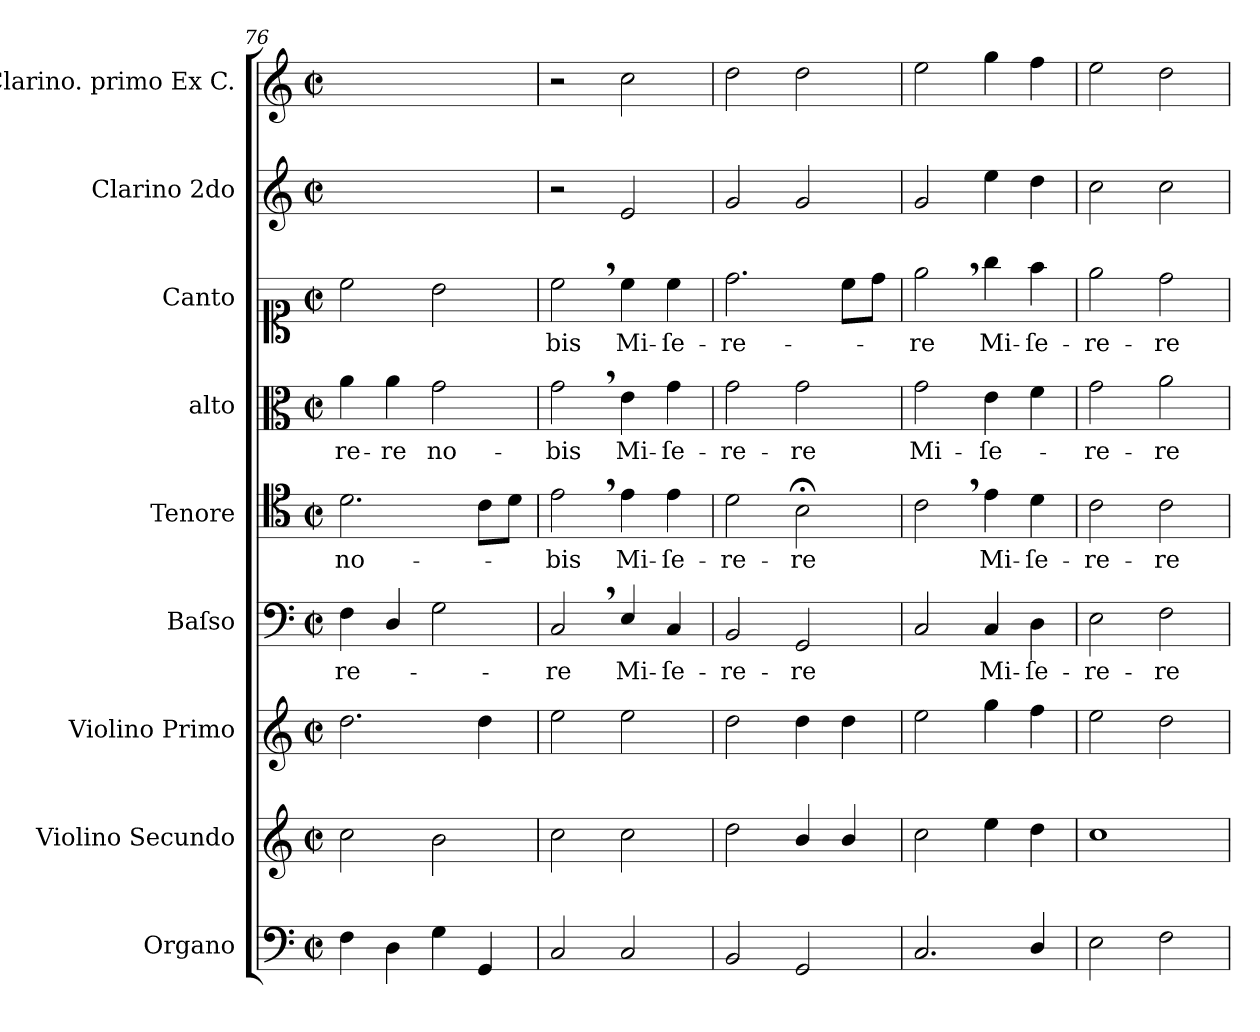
**kern	**kern	**kern	**kern	**text	**kern	**text	**kern	**text	**kern	**text	**kern	**kern
*part9	*part8	*part7	*part6	*part6	*part5	*part5	*part4	*part4	*part3	*part3	*part2	*part1
*staff9	*staff8	*staff7	*staff6	*staff6	*staff5	*staff5	*staff4	*staff4	*staff3	*staff3	*staff2	*staff1
*I"Organo	*I"Violino Secundo	*I"Violino Primo	*I"Baſso	*	*I"Tenore	*	*I"alto	*	*I"Canto	*	*I"Clarino 2do	*I"Clarino. primo Ex C.
*I'org	*I'vl 2	*I'vl 1	*I'B	*	*I'T	*	*I'A	*	*	*	*	*
*clefF4	*clefG2	*clefG2	*clefF4	*	*clefC4	*	*clefC3	*	*clefC1	*	*clefG2	*clefG2
*k[]	*k[]	*k[]	*k[]	*	*k[]	*	*k[]	*	*k[]	*	*k[]	*k[]
*M2/2	*M2/2	*M2/2	*M2/2	*	*M2/2	*	*M2/2	*	*M2/2	*	*M2/2	*M2/2
*met(c|)	*met(c|)	*met(c|)	*met(c|)	*	*met(c|)	*	*met(c|)	*	*met(c|)	*	*met(c|)	*met(c|)
=76	=76	=76	=76	=76	=76	=76	=76	=76	=76	=76	=76	=76
!	!	!	!	!LO:LY:i	!	!	!	!LO:LY:i	!	!	!	!
4F\	2cc\	2.dd\	4F\	-re-	2.d\	no-	4a\	-re-	2cc\	.	1ryy	1ryy
!	!	!	!	!	!	!	!	!LO:LY:i	!	!	!	!
4D\	.	.	4D/	.	.	.	4a\	-re	.	.	.	.
4G\	2b\	.	2G\	.	.	.	2g\	no-	2b\	.	.	.
4GG/	.	4dd\	.	.	8c\L	.	.	.	.	.	.	.
.	.	.	.	.	8d\J	.	.	.	.	.	.	.
=77	=77	=77	=77	=77	=77	=77	=77	=77	=77	=77	=77	=77
2C/	2cc\	2ee\	2C,/	-re	2e,\	-bis	2g,\	-bis	2cc,\	-bis	2r	2r
2C/	2cc\	2ee\	4E/	Mi-	4e\	Mi-	4e\	Mi-	4cc\	Mi-	2e/	2cc\
.	.	.	4C/	-ſe-	4e\	-ſe-	4g\	-ſe-	4cc\	-ſe-	.	.
=78	=78	=78	=78	=78	=78	=78	=78	=78	=78	=78	=78	=78
2BB/	2dd\	2dd\	2BB/	-re-	2d\	-re-	2g\	-re-	2.dd\	-re-	2g/	2dd\
2GG/	4b/	4dd\	2GG/	-re	2B;<\	-re	2g\	-re	.	.	2g/	2dd\
.	4b/	4dd\	.	.	.	.	.	.	8cc\L	.	.	.
.	.	.	.	.	.	.	.	.	8dd\J	.	.	.
=79	=79	=79	=79	=79	=79	=79	=79	=79	=79	=79	=79	=79
2.C/	2cc\	2ee\	2C/	.	2c,\	.	2g\	Mi-	2ee,\	-re	2g/	2ee\
.	4ee\	4gg\	4C/	Mi-	4e\	Mi-	4e\	-ſe-	4gg\	Mi-	4ee\	4gg\
4D/	4dd\	4ff\	4D\	-ſe-	4d\	-ſe-	4f\	.	4ff\	-ſe-	4dd\	4ff\
=80	=80	=80	=80	=80	=80	=80	=80	=80	=80	=80	=80	=80
2E\	1cc\	2ee\	2E\	-re-	2c\	-re-	2g\	-re-	2ee\	-re-	2cc\	2ee\
2F\	.	2dd\	2F\	-re	2c\	-re	2a\	-re	2dd\	-re	2cc\	2dd\
=	=	=	=	=	=	=	=	=	=	=	=	=
*-	*-	*-	*-	*-	*-	*-	*-	*-	*-	*-	*-	*-
